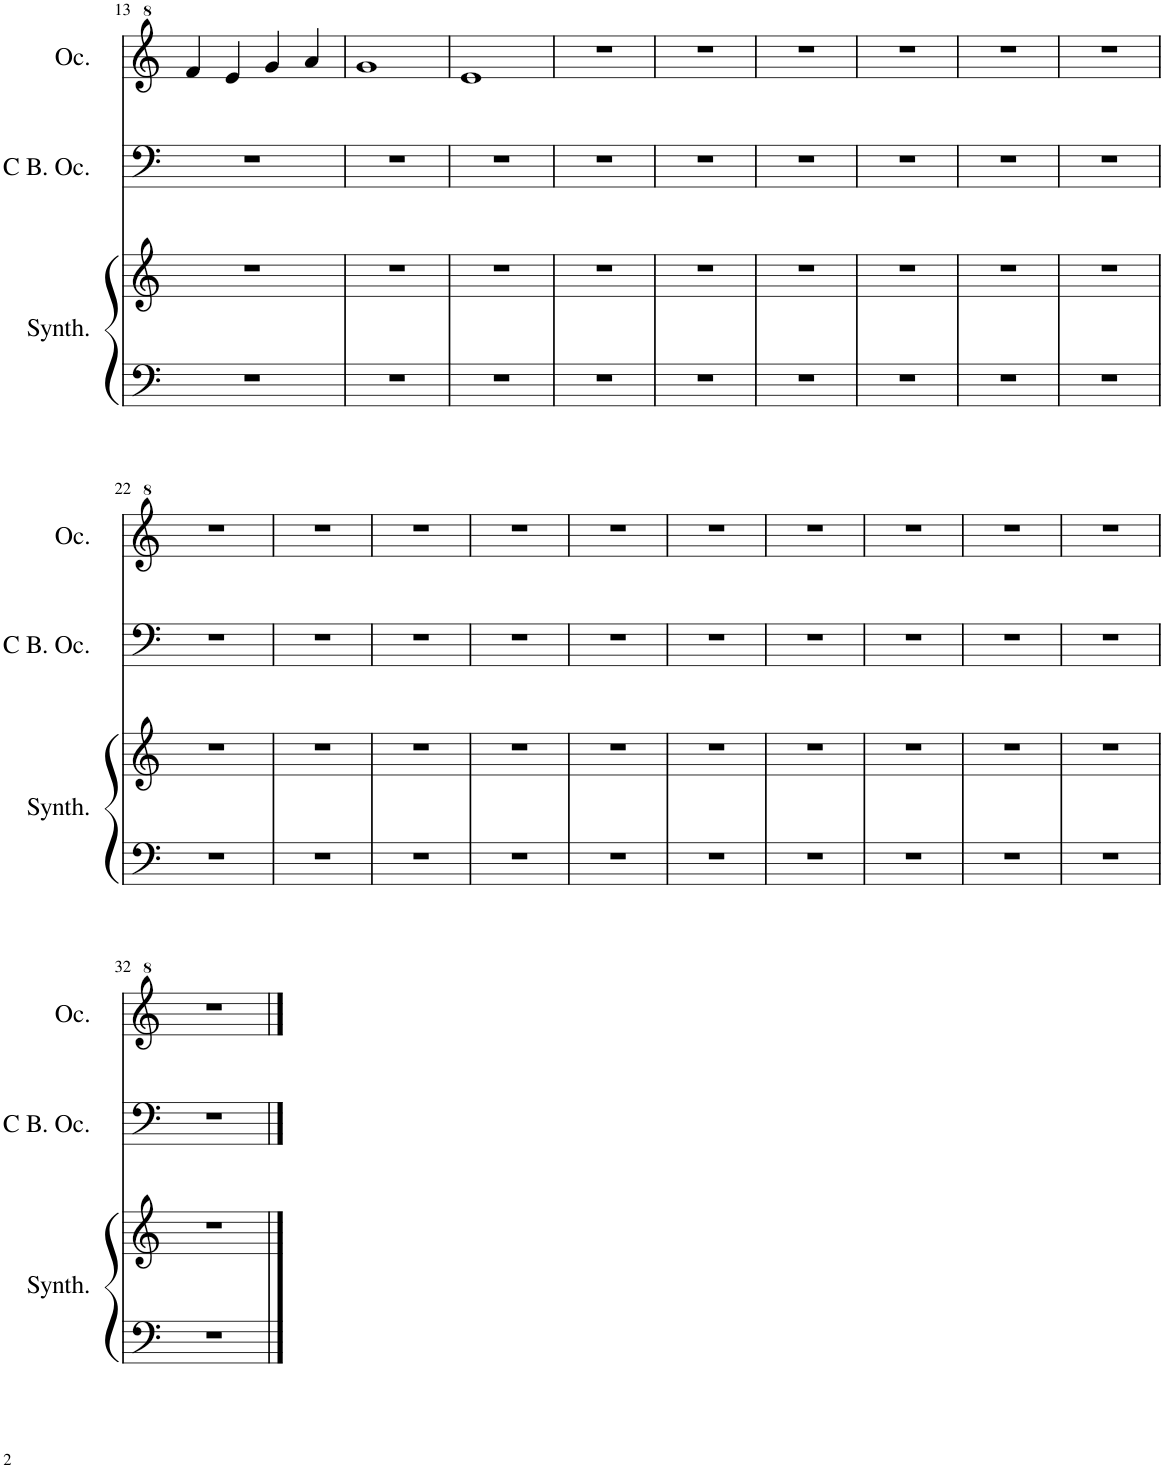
**kern	**kern	**kern	**kern
*part3	*part3	*part2	*part1
*staff4	*staff3	*staff2	*staff1
*I"Brass Synthesizer	*	*I"C Bass Ocarina	*I"Ocarina
*I'Synth.	*	*I'C B. Oc.	*I'Oc.
!!LO:PB:g=z
*clefF4	*clefG2	*clefF4	*clefG^2
*k[]	*k[]	*k[]	*k[]
*M4/4	*M4/4	*M4/4	*M4/4
=13	=13	=13	=13
1r	1r	1r	4ff/
.	.	.	4ee/
.	.	.	4gg/
.	.	.	4aa/
=14	=14	=14	=14
1r	1r	1r	1gg
=15	=15	=15	=15
1r	1r	1r	1ee
=16	=16	=16	=16
1r	1r	1r	1r
=17	=17	=17	=17
1r	1r	1r	1r
=18	=18	=18	=18
1r	1r	1r	1r
=19	=19	=19	=19
1r	1r	1r	1r
=20	=20	=20	=20
1r	1r	1r	1r
=21	=21	=21	=21
1r	1r	1r	1r
!!LO:LB:g=z
=22	=22	=22	=22
1r	1r	1r	1r
=23	=23	=23	=23
1r	1r	1r	1r
=24	=24	=24	=24
1r	1r	1r	1r
=25	=25	=25	=25
1r	1r	1r	1r
=26	=26	=26	=26
1r	1r	1r	1r
=27	=27	=27	=27
1r	1r	1r	1r
=28	=28	=28	=28
1r	1r	1r	1r
=29	=29	=29	=29
1r	1r	1r	1r
=30	=30	=30	=30
1r	1r	1r	1r
=31	=31	=31	=31
1r	1r	1r	1r
!!LO:LB:g=z
=32	=32	=32	=32
1r	1r	1r	1r
==	==	==	==
*-	*-	*-	*-
